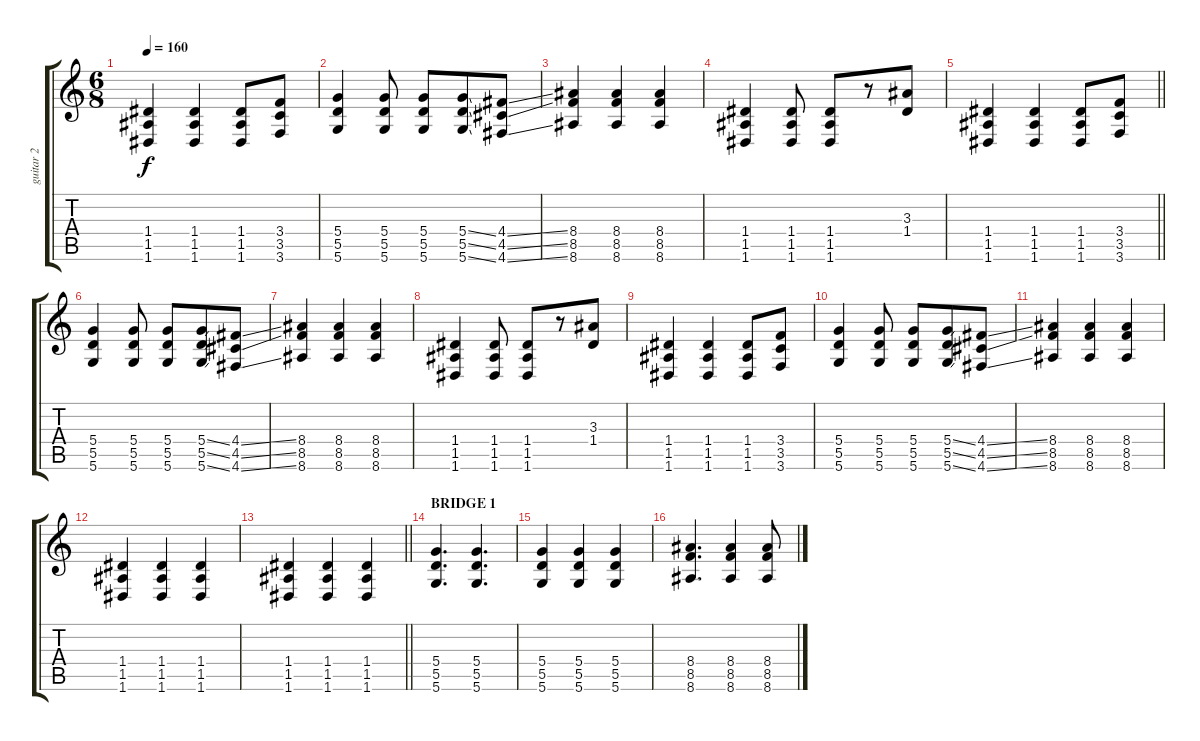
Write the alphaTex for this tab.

\track ("guitar 2" "guitar 2") {instrument acousticguitarsteel}
\staff {score tabs}
\tuning (E4 B3 G3 D3 A2 D2) {hide}
\ts (6 8)
\tempo 160
\clef g2
\ks c
(1.4 1.5 1.6).4{dy f} (1.4 1.5 1.6).4 (1.4 1.5 1.6).8 (3.4 3.5 3.6).8 |
(5.4 5.5 5.6).4 (5.4 5.5 5.6).8 (5.4 5.5 5.6).8 (5.4{ss} 5.5{ss} 5.6{ss}).8 (4.4{ss} 4.5{ss} 4.6{ss}).8 |
(8.4 8.5 8.6).4 (8.4 8.5 8.6).4 (8.4 8.5 8.6).4 |
(1.4 1.5 1.6).4 (1.4 1.5 1.6).8 (1.4 1.5 1.6).8 r.8 (3.3 1.4).8 |
\barLineRight lightlight
(1.4 1.5 1.6).4 (1.4 1.5 1.6).4 (1.4 1.5 1.6).8 (3.4 3.5 3.6).8 |
(5.4 5.5 5.6).4 (5.4 5.5 5.6).8 (5.4 5.5 5.6).8 (5.4{ss} 5.5{ss} 5.6{ss}).8 (4.4{ss} 4.5{ss} 4.6{ss}).8 |
(8.4 8.5 8.6).4 (8.4 8.5 8.6).4 (8.4 8.5 8.6).4 |
(1.4 1.5 1.6).4 (1.4 1.5 1.6).8 (1.4 1.5 1.6).8 r.8 (3.3 1.4).8 |
(1.4 1.5 1.6).4 (1.4 1.5 1.6).4 (1.4 1.5 1.6).8 (3.4 3.5 3.6).8 |
(5.4 5.5 5.6).4 (5.4 5.5 5.6).8 (5.4 5.5 5.6).8 (5.4{ss} 5.5{ss} 5.6{ss}).8 (4.4{ss} 4.5{ss} 4.6{ss}).8 |
(8.4 8.5 8.6).4 (8.4 8.5 8.6).4 (8.4 8.5 8.6).4 |
(1.4 1.5 1.6).4 (1.4 1.5 1.6).4 (1.4 1.5 1.6).4 |
\barLineRight lightlight
(1.4 1.5 1.6).4 (1.4 1.5 1.6).4 (1.4 1.5 1.6).4 |
\section ("" "BRIDGE 1")
(5.4 5.5 5.6).4{d} (5.4 5.5 5.6).4{d} |
(5.4 5.5 5.6).4 (5.4 5.5 5.6).4 (5.4 5.5 5.6).4 |
(8.4 8.5 8.6).4{d} (8.4 8.5 8.6).4 (8.4{ss} 8.5{ss} 8.6{ss}).8
